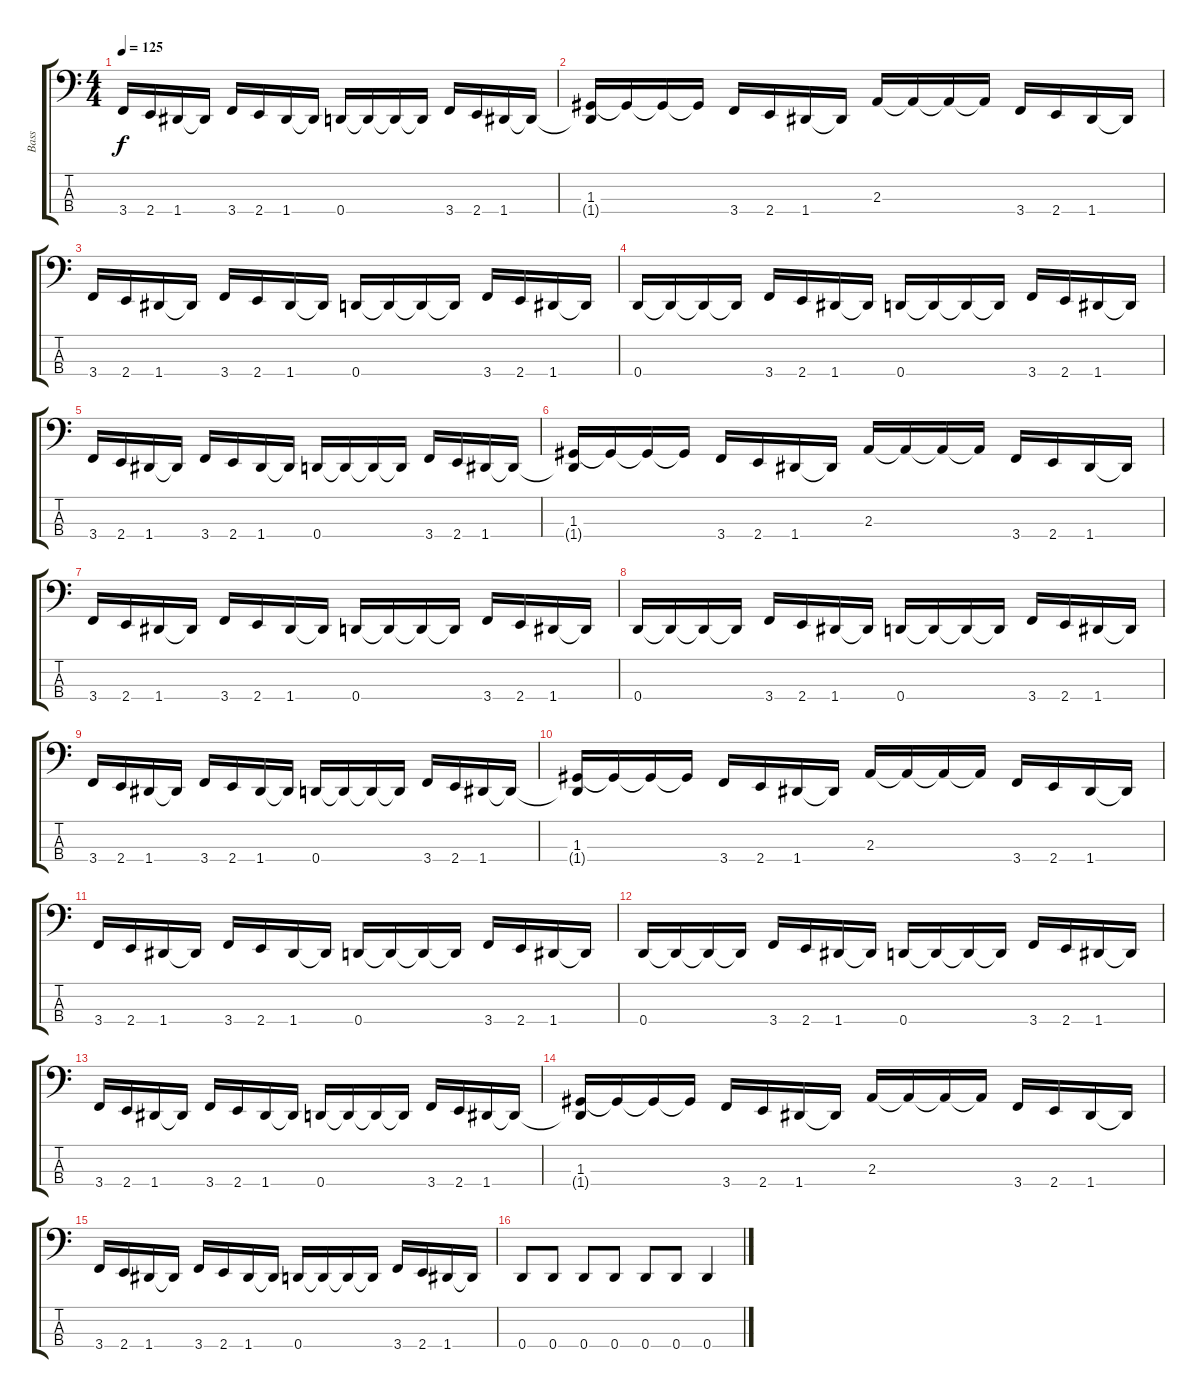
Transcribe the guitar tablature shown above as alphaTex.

\track ("Bass" "Bass") {instrument electricbasspick}
\staff {score tabs}
\tuning (F2 C2 G1 D1) {hide}
\ts (4 4)
\tempo 125
\clef f4
\ks c
3.4.16{dy f} 2.4.16 1.4.16 1.4{t}.16 3.4.16 2.4.16 1.4.16 1.4{t}.16 0.4.16 0.4{t}.16 0.4{t}.16 0.4{t}.16 3.4.16 2.4.16 1.4.16 1.4{t}.16 |
(1.3 1.4{t}).16 1.3{t}.16 1.3{t}.16 1.3{t}.16 3.4.16 2.4.16 1.4.16 1.4{t}.16 2.3.16 2.3{t}.16 2.3{t}.16 2.3{t}.16 3.4.16 2.4.16 1.4.16 1.4{t}.16 |
3.4.16 2.4.16 1.4.16 1.4{t}.16 3.4.16 2.4.16 1.4.16 1.4{t}.16 0.4.16 0.4{t}.16 0.4{t}.16 0.4{t}.16 3.4.16 2.4.16 1.4.16 1.4{t}.16 |
0.4.16 0.4{t}.16 0.4{t}.16 0.4{t}.16 3.4.16 2.4.16 1.4.16 1.4{t}.16 0.4.16 0.4{t}.16 0.4{t}.16 0.4{t}.16 3.4.16 2.4.16 1.4.16 1.4{t}.16 |
3.4.16 2.4.16 1.4.16 1.4{t}.16 3.4.16 2.4.16 1.4.16 1.4{t}.16 0.4.16 0.4{t}.16 0.4{t}.16 0.4{t}.16 3.4.16 2.4.16 1.4.16 1.4{t}.16 |
(1.3 1.4{t}).16 1.3{t}.16 1.3{t}.16 1.3{t}.16 3.4.16 2.4.16 1.4.16 1.4{t}.16 2.3.16 2.3{t}.16 2.3{t}.16 2.3{t}.16 3.4.16 2.4.16 1.4.16 1.4{t}.16 |
3.4.16 2.4.16 1.4.16 1.4{t}.16 3.4.16 2.4.16 1.4.16 1.4{t}.16 0.4.16 0.4{t}.16 0.4{t}.16 0.4{t}.16 3.4.16 2.4.16 1.4.16 1.4{t}.16 |
0.4.16 0.4{t}.16 0.4{t}.16 0.4{t}.16 3.4.16 2.4.16 1.4.16 1.4{t}.16 0.4.16 0.4{t}.16 0.4{t}.16 0.4{t}.16 3.4.16 2.4.16 1.4.16 1.4{t}.16 |
3.4.16 2.4.16 1.4.16 1.4{t}.16 3.4.16 2.4.16 1.4.16 1.4{t}.16 0.4.16 0.4{t}.16 0.4{t}.16 0.4{t}.16 3.4.16 2.4.16 1.4.16 1.4{t}.16 |
(1.3 1.4{t}).16 1.3{t}.16 1.3{t}.16 1.3{t}.16 3.4.16 2.4.16 1.4.16 1.4{t}.16 2.3.16 2.3{t}.16 2.3{t}.16 2.3{t}.16 3.4.16 2.4.16 1.4.16 1.4{t}.16 |
3.4.16 2.4.16 1.4.16 1.4{t}.16 3.4.16 2.4.16 1.4.16 1.4{t}.16 0.4.16 0.4{t}.16 0.4{t}.16 0.4{t}.16 3.4.16 2.4.16 1.4.16 1.4{t}.16 |
0.4.16 0.4{t}.16 0.4{t}.16 0.4{t}.16 3.4.16 2.4.16 1.4.16 1.4{t}.16 0.4.16 0.4{t}.16 0.4{t}.16 0.4{t}.16 3.4.16 2.4.16 1.4.16 1.4{t}.16 |
3.4.16 2.4.16 1.4.16 1.4{t}.16 3.4.16 2.4.16 1.4.16 1.4{t}.16 0.4.16 0.4{t}.16 0.4{t}.16 0.4{t}.16 3.4.16 2.4.16 1.4.16 1.4{t}.16 |
(1.3 1.4{t}).16 1.3{t}.16 1.3{t}.16 1.3{t}.16 3.4.16 2.4.16 1.4.16 1.4{t}.16 2.3.16 2.3{t}.16 2.3{t}.16 2.3{t}.16 3.4.16 2.4.16 1.4.16 1.4{t}.16 |
3.4.16 2.4.16 1.4.16 1.4{t}.16 3.4.16 2.4.16 1.4.16 1.4{t}.16 0.4.16 0.4{t}.16 0.4{t}.16 0.4{t}.16 3.4.16 2.4.16 1.4.16 1.4{t}.16 |
0.4.8 0.4.8 0.4.8 0.4.8 0.4.8 0.4.8 0.4.4
